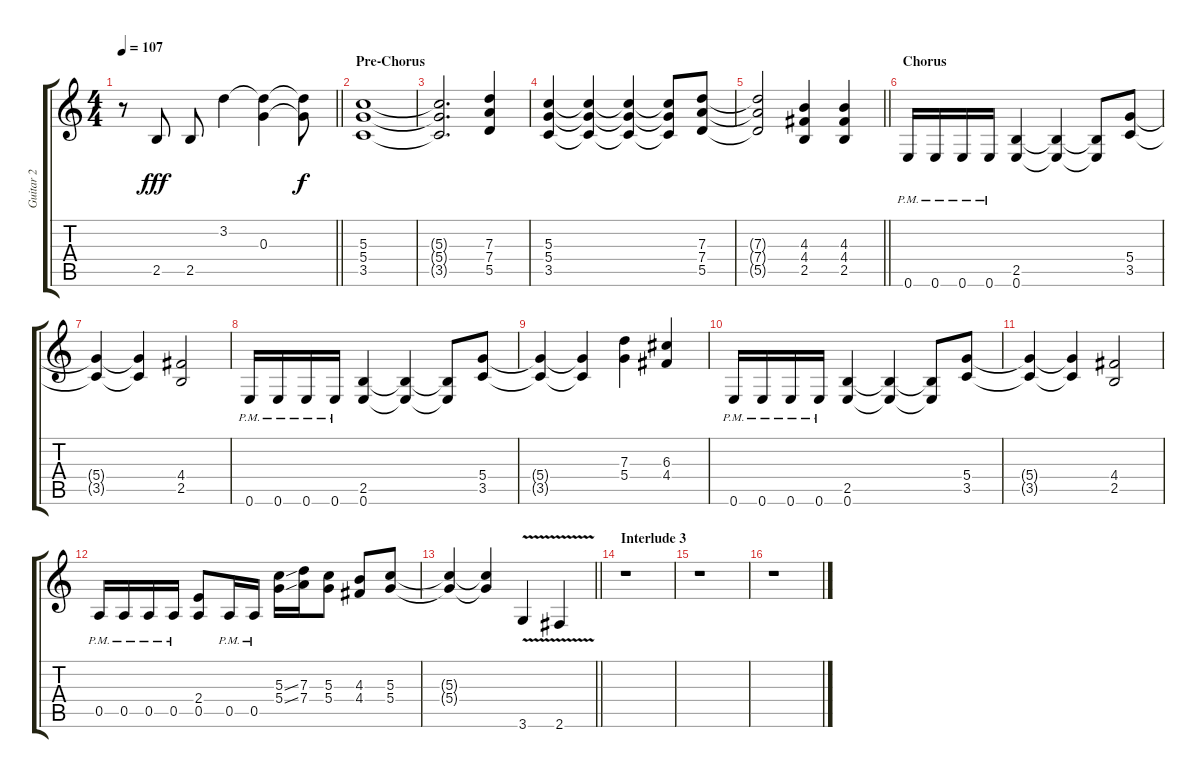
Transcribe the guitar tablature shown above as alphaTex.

\track ("Guitar 2" "Guitar 2") {instrument overdrivenguitar}
\staff {score tabs}
\tuning (E4 B3 G3 D3 A2 E2) {hide}
\ts (4 4)
\tempo 107
\clef g2
\barLineRight lightlight
\ks c
r.8{dy f} 2.5.8{dy fff} 2.5.8 3.2.4 (3.2{t} 0.3).4 (3.2{t} 0.3{t}).8{dy f} |
\section ("" "Pre-Chorus")
(5.3 5.4 3.5).1 |
(5.3{t} 5.4{t} 3.5{t}).2{d} (7.3 7.4 5.5).4 |
(5.3 5.4 3.5).4 (5.3{t} 5.4{t} 3.5{t}).4 (5.3{t} 5.4{t} 3.5{t}).4 (5.3{t} 5.4{t} 3.5{t}).8 (7.3 7.4 5.5).8 |
\barLineRight lightlight
(7.3{t} 7.4{t} 5.5{t}).2 (4.3 4.4 2.5).4 (4.3 4.4 2.5).4 |
\section ("" "Chorus")
0.6{pm}.16 0.6{pm}.16 0.6{pm}.16 0.6{pm}.16 (2.5 0.6).4 (2.5{t} 0.6{t}).4 (2.5{t} 0.6{t}).8 (5.4 3.5).8 |
(5.4{t} 3.5{t}).4 (5.4{t} 3.5{t}).4 (4.4 2.5).2 |
0.6{pm}.16 0.6{pm}.16 0.6{pm}.16 0.6{pm}.16 (2.5 0.6).4 (2.5{t} 0.6{t}).4 (2.5{t} 0.6{t}).8 (5.4 3.5).8 |
(5.4{t} 3.5{t}).4 (5.4{t} 3.5{t}).4 (7.3 5.4).4 (6.3 4.4).4 |
0.6{pm}.16 0.6{pm}.16 0.6{pm}.16 0.6{pm}.16 (2.5 0.6).4 (2.5{t} 0.6{t}).4 (2.5{t} 0.6{t}).8 (5.4 3.5).8 |
(5.4{t} 3.5{t}).4 (5.4{t} 3.5{t}).4 (4.4 2.5).2 |
0.5{pm}.16 0.5{pm}.16 0.5{pm}.16 0.5{pm}.16 (2.4 0.5).8 0.5{pm}.16 0.5{pm}.16 (5.3{ss} 5.4{ss}).16 (7.3 7.4).16 (5.3 5.4).8 (4.3 4.4).8 (5.3 5.4).8 |
\barLineRight lightlight
(5.3{t} 5.4{t}).4 (5.3{t} 5.4{t}).4 3.6{v}.4 2.6{v}.4 |
\section ("" "Interlude 3")
r.1 |
r.1 |
r.1
